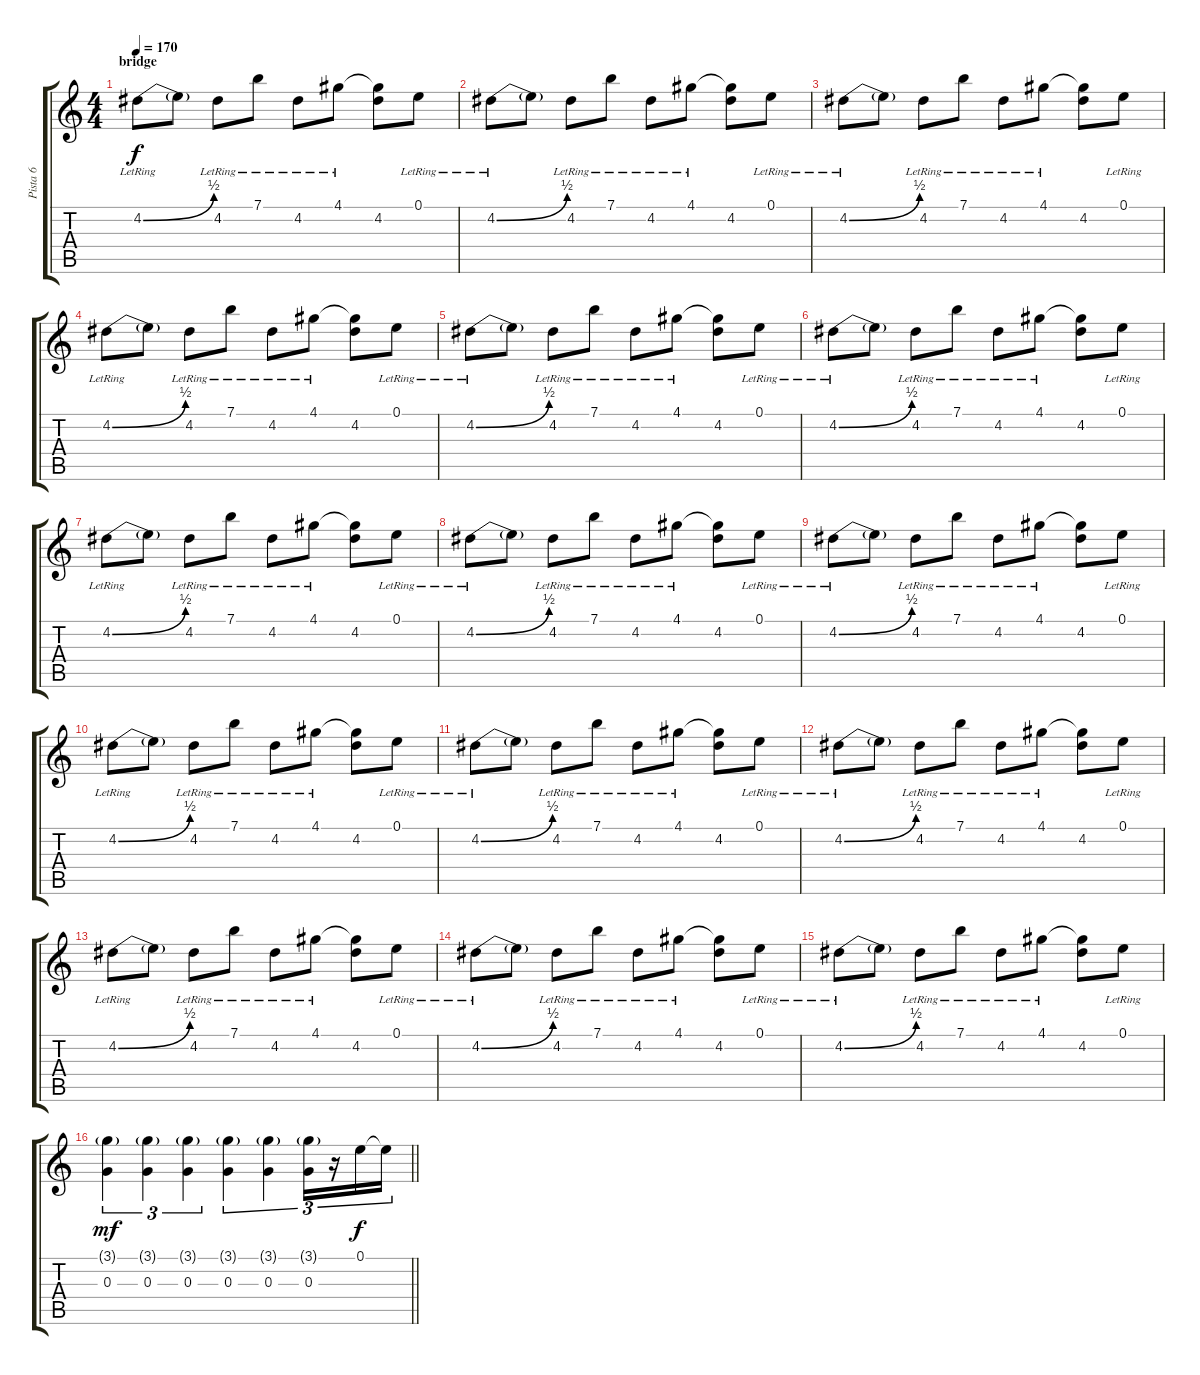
\track ("Pista 6" "Pista 6") {instrument electricguitarclean}
\staff {score tabs}
\tuning (E4 B3 G3 D3 A2 E2) {hide}
\ts (4 4)
\section ("" "bridge")
\tempo 170
\clef g2
\ks c
4.2{be (bend 0 0 60 2) lr}.8{dy f} 4.2{t}.8 4.2{lr}.8 7.1{lr}.8 4.2{lr}.8 4.1{lr}.8 (4.1{t} 4.2).8 0.1{lr}.8 |
4.2{be (bend 0 0 60 2) lr}.8 4.2{t}.8 4.2{lr}.8 7.1{lr}.8 4.2{lr}.8 4.1{lr}.8 (4.1{t} 4.2).8 0.1{lr}.8 |
4.2{be (bend 0 0 60 2) lr}.8 4.2{t}.8 4.2{lr}.8 7.1{lr}.8 4.2{lr}.8 4.1{lr}.8 (4.1{t} 4.2).8 0.1{lr}.8 |
4.2{be (bend 0 0 60 2) lr}.8 4.2{t}.8 4.2{lr}.8 7.1{lr}.8 4.2{lr}.8 4.1{lr}.8 (4.1{t} 4.2).8 0.1{lr}.8 |
4.2{be (bend 0 0 60 2) lr}.8 4.2{t}.8 4.2{lr}.8 7.1{lr}.8 4.2{lr}.8 4.1{lr}.8 (4.1{t} 4.2).8 0.1{lr}.8 |
4.2{be (bend 0 0 60 2) lr}.8 4.2{t}.8 4.2{lr}.8 7.1{lr}.8 4.2{lr}.8 4.1{lr}.8 (4.1{t} 4.2).8 0.1{lr}.8 |
4.2{be (bend 0 0 60 2) lr}.8 4.2{t}.8 4.2{lr}.8 7.1{lr}.8 4.2{lr}.8 4.1{lr}.8 (4.1{t} 4.2).8 0.1{lr}.8 |
4.2{be (bend 0 0 60 2) lr}.8 4.2{t}.8 4.2{lr}.8 7.1{lr}.8 4.2{lr}.8 4.1{lr}.8 (4.1{t} 4.2).8 0.1{lr}.8 |
4.2{be (bend 0 0 60 2) lr}.8 4.2{t}.8 4.2{lr}.8 7.1{lr}.8 4.2{lr}.8 4.1{lr}.8 (4.1{t} 4.2).8 0.1{lr}.8 |
4.2{be (bend 0 0 60 2) lr}.8 4.2{t}.8 4.2{lr}.8 7.1{lr}.8 4.2{lr}.8 4.1{lr}.8 (4.1{t} 4.2).8 0.1{lr}.8 |
4.2{be (bend 0 0 60 2) lr}.8 4.2{t}.8 4.2{lr}.8 7.1{lr}.8 4.2{lr}.8 4.1{lr}.8 (4.1{t} 4.2).8 0.1{lr}.8 |
4.2{be (bend 0 0 60 2) lr}.8 4.2{t}.8 4.2{lr}.8 7.1{lr}.8 4.2{lr}.8 4.1{lr}.8 (4.1{t} 4.2).8 0.1{lr}.8 |
4.2{be (bend 0 0 60 2) lr}.8 4.2{t}.8 4.2{lr}.8 7.1{lr}.8 4.2{lr}.8 4.1{lr}.8 (4.1{t} 4.2).8 0.1{lr}.8 |
4.2{be (bend 0 0 60 2) lr}.8 4.2{t}.8 4.2{lr}.8 7.1{lr}.8 4.2{lr}.8 4.1{lr}.8 (4.1{t} 4.2).8 0.1{lr}.8 |
4.2{be (bend 0 0 60 2) lr}.8 4.2{t}.8 4.2{lr}.8 7.1{lr}.8 4.2{lr}.8 4.1{lr}.8 (4.1{t} 4.2).8 0.1{lr}.8 |
\barLineRight lightlight
(3.1{g} 0.3).4{tu (3 2) dy mf} (3.1{g} 0.3).4{tu (3 2)} (3.1{g} 0.3).4{tu (3 2)} (3.1{g} 0.3).4{tu (3 2)} (3.1{g} 0.3).4{tu (3 2)} (3.1{g} 0.3).16{tu (3 2)} r.16{tu (3 2)} 0.1.16{tu (3 2) dy f} 0.1{t}.16{tu (3 2)}
